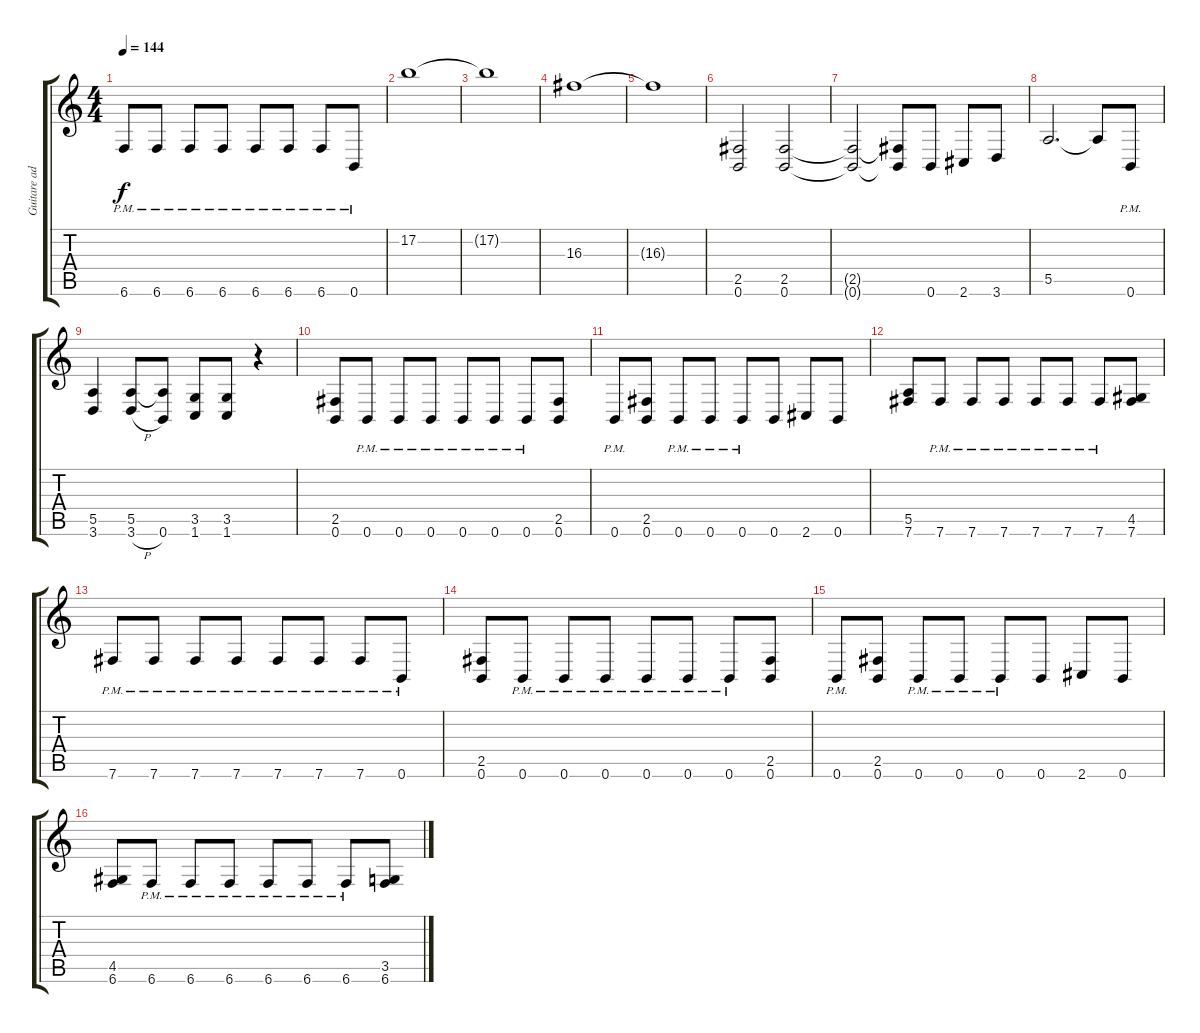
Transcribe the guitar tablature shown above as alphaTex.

\track ("Guitare additionnelle" "Guitare ad") {instrument distortionguitar}
\staff {score tabs}
\tuning (B3 Gb3 D3 A2 E2 B1) {hide}
\ts (4 4)
\tempo 144
\clef g2
\ks c
6.6{pm}.8{dy f} 6.6{pm}.8 6.6{pm}.8 6.6{pm}.8 6.6{pm}.8 6.6{pm}.8 6.6{pm}.8 0.6{pm}.8 |
17.2.1 |
17.2{t}.1 |
16.3.1 |
16.3{t}.1 |
(2.5 0.6).2 (2.5 0.6).2 |
(2.5{t} 0.6{t}).2 (2.5{t} 0.6{t}).8 0.6.8 2.6.8 3.6.8 |
5.5.2{d} 5.5{t}.8 0.6{pm}.8 |
(5.5 3.6).4 (5.5 3.6{h}).8 (5.5{t} 0.6).8 (3.5 1.6).8 (3.5 1.6).8 r.4 |
(2.5 0.6).8 0.6{pm}.8 0.6{pm}.8 0.6{pm}.8 0.6{pm}.8 0.6{pm}.8 0.6{pm}.8 (2.5 0.6).8 |
0.6{pm}.8 (2.5 0.6).8 0.6{pm}.8 0.6{pm}.8 0.6{pm}.8 0.6.8 2.6.8 0.6.8 |
(5.5 7.6).8 7.6{pm}.8 7.6{pm}.8 7.6{pm}.8 7.6{pm}.8 7.6{pm}.8 7.6{pm}.8 (4.5 7.6).8 |
7.6{pm}.8 7.6{pm}.8 7.6{pm}.8 7.6{pm}.8 7.6{pm}.8 7.6{pm}.8 7.6{pm}.8 0.6{pm}.8 |
(2.5 0.6).8 0.6{pm}.8 0.6{pm}.8 0.6{pm}.8 0.6{pm}.8 0.6{pm}.8 0.6{pm}.8 (2.5 0.6).8 |
0.6{pm}.8 (2.5 0.6).8 0.6{pm}.8 0.6{pm}.8 0.6{pm}.8 0.6.8 2.6.8 0.6.8 |
(4.5 6.6).8 6.6{pm}.8 6.6{pm}.8 6.6{pm}.8 6.6{pm}.8 6.6{pm}.8 6.6{pm}.8 (3.5 6.6).8
